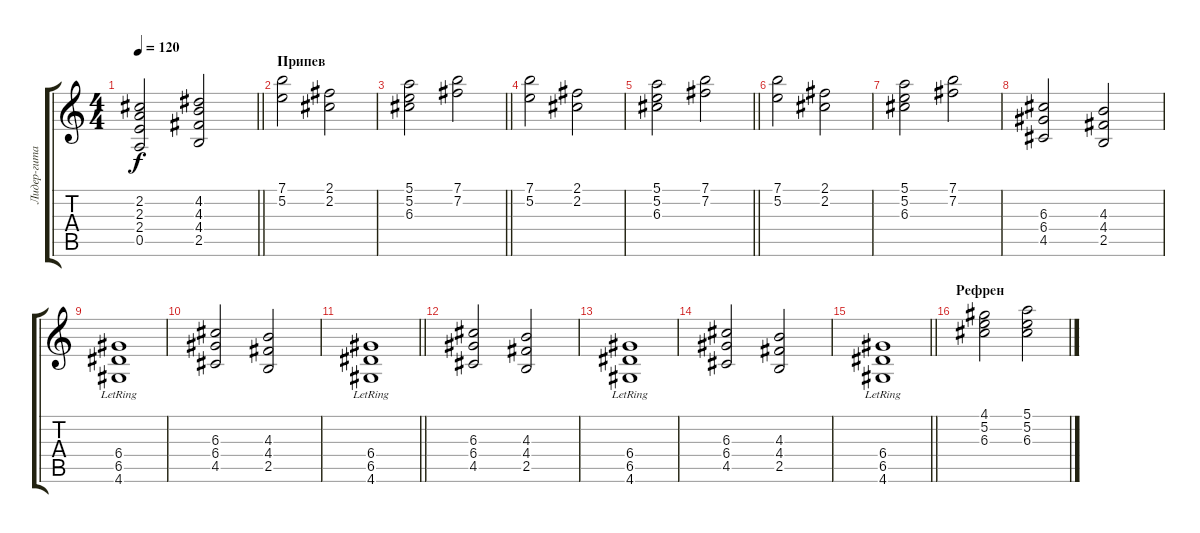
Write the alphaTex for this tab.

\track ("Лидер-гитара 2" "Лидер-гита") {instrument overdrivenguitar}
\staff {score tabs}
\tuning (E4 B3 G3 D3 A2 E2) {hide}
\ts (4 4)
\tempo 120
\clef g2
\barLineRight lightlight
\ks c
(2.2 2.3 2.4 0.5).2{dy f} (4.2 4.3 4.4 2.5).2 |
\section ("" "Припев")
(7.1 5.2).2 (2.1 2.2).2 |
\barLineRight lightlight
(5.1 5.2 6.3).2 (7.1 7.2).2 |
(7.1 5.2).2 (2.1 2.2).2 |
\barLineRight lightlight
(5.1 5.2 6.3).2 (7.1 7.2).2 |
(7.1 5.2).2 (2.1 2.2).2 |
(5.1 5.2 6.3).2 (7.1 7.2).2 |
(6.3 6.4 4.5).2 (4.3 4.4 2.5).2 |
(6.4{lr} 6.5{lr} 4.6{lr}).1 |
(6.3 6.4 4.5).2 (4.3 4.4 2.5).2 |
\barLineRight lightlight
(6.4{lr} 6.5{lr} 4.6{lr}).1 |
(6.3 6.4 4.5).2 (4.3 4.4 2.5).2 |
(6.4{lr} 6.5{lr} 4.6{lr}).1 |
(6.3 6.4 4.5).2 (4.3 4.4 2.5).2 |
\barLineRight lightlight
(6.4{lr} 6.5{lr} 4.6{lr}).1 |
\section ("" "Рефрен")
(4.1 5.2 6.3).2 (5.1 5.2 6.3).2
